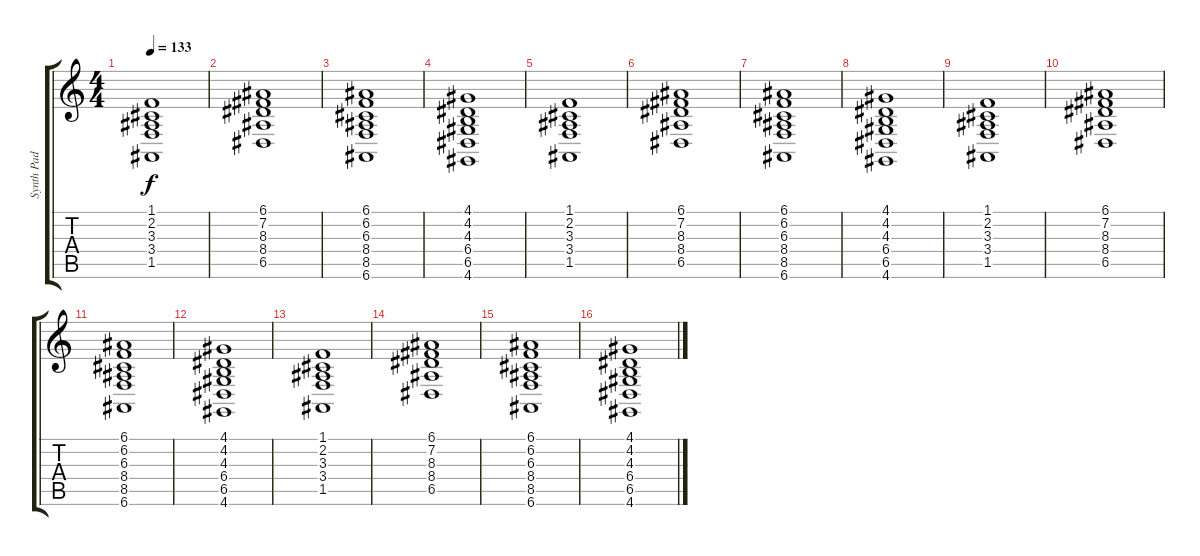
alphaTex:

\track ("Synth Pad" "Synth Pad") {instrument pad7halo}
\staff {score tabs}
\tuning (E4 B3 G3 D3 A2 E2) {hide}
\ts (4 4)
\tempo 133
\clef g2
\ks c
(1.1 2.2 3.3 3.4 1.5).1{dy f} |
(6.1 7.2 8.3 8.4 6.5).1 |
(6.1 6.2 6.3 8.4 8.5 6.6).1 |
(4.1 4.2 4.3 6.4 6.5 4.6).1 |
(1.1 2.2 3.3 3.4 1.5).1 |
(6.1 7.2 8.3 8.4 6.5).1 |
(6.1 6.2 6.3 8.4 8.5 6.6).1 |
(4.1 4.2 4.3 6.4 6.5 4.6).1 |
(1.1 2.2 3.3 3.4 1.5).1 |
(6.1 7.2 8.3 8.4 6.5).1 |
(6.1 6.2 6.3 8.4 8.5 6.6).1 |
(4.1 4.2 4.3 6.4 6.5 4.6).1 |
(1.1 2.2 3.3 3.4 1.5).1 |
(6.1 7.2 8.3 8.4 6.5).1 |
(6.1 6.2 6.3 8.4 8.5 6.6).1 |
(4.1 4.2 4.3 6.4 6.5 4.6).1
